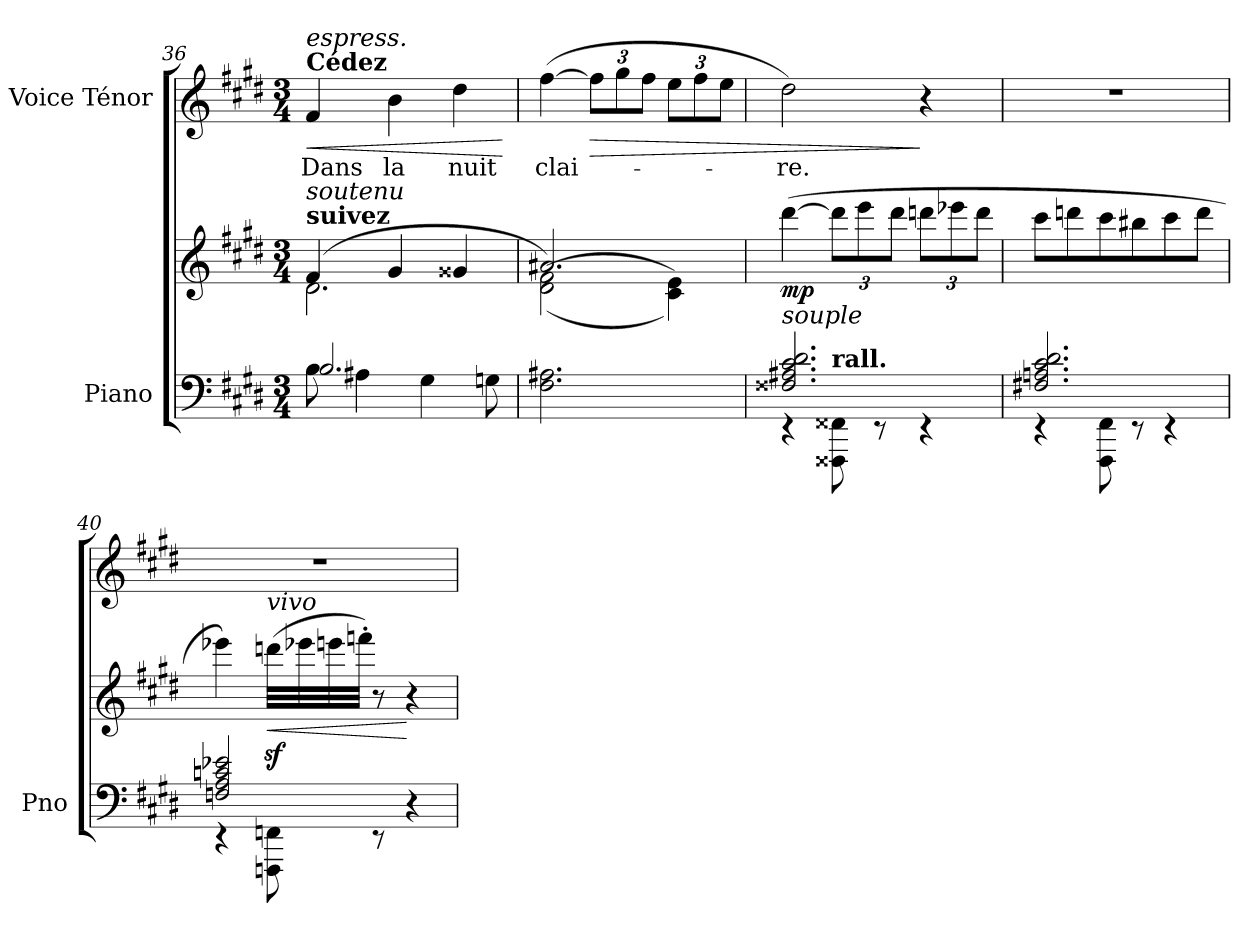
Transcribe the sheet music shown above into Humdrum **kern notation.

**kern	**kern	**dynam	**kern	**text	**dynam
*part2	*part2	*part2	*part1	*part1	*part1
*staff3	*staff2	*staff2/3	*staff1	*staff1	*staff1
*I"Piano	*	*	*I"Voice Ténor	*	*
*I'Pno	*	*	*	*	*
*clefF4	*clefG2	*	*clefG2	*	*
*k[f#c#g#d#]	*k[f#c#g#d#]	*	*k[f#c#g#d#]	*	*
*M3/4	*M3/4	*	*M3/4	*	*
=36	=36	=36	=36	=36	=36
*^	*^	*	*	*	*
!	!	!	!	!	!LO:TX:a:B:t=Cédez	!	!
!	!	!	!	!	!LO:TX:i:t=espress.	!	!
!	!	!LO:TX:a:B:t=suivez	!	!	!	!	!
!	!	!LO:TX:i:t=soutenu	!	!	!	!	!
!	!	!	!	!	!	!	!LO:HP:b
8B\	2.B/	(>4f#/	2.d#\	.	4f#/	Dans	<
4A#X\	.	.	.	.	.	.	.
.	.	4g#/	.	.	4b\	la	.
4G#\	.	.	.	.	.	.	.
.	.	4g##X/	.	.	4dd#\	nuit	.
8Gn\	.	.	.	.	.	.	.
*v	*v	*	*	*	*	*	*
*	*v	*v	*	*	*	*
.	.	.	.	.	[
=37	=37	=37	=37	=37	=37
*	*^	*	*	*	*
2.F#\ 2.A#X\	2.a#X/	(<(<2d#\ 2f#\)	.	([4ff#\	clai-	.
*	*	*	*	*Xbrackettup	*	*
!	!	!	!	!	!	!LO:HP:b
.	.	.	.	12ff#\L]	.	>
.	.	.	.	12gg#\	.	.
.	.	.	.	12ff#\J	.	.
.	.	4c#\ 4e\))	.	12ee\L	.	.
.	.	.	.	12ff#\	.	.
.	.	.	.	12ee\J	.	.
*	*v	*v	*	*	*	*
=38	=38	=38	=38	=38	=38
*^	*	*	*	*	*
!LO:TX:i:t=souple	!	!	!	!	!	!
!	!	!	!LO:DY:b	!	!	!
2.F##X/ 2.A#X/ 2.c#/ 2.d#/	4r	([4ddd#\	mp	2dd#\)	-re.	.
*	*	*Xbrackettup	*	*	*	*
!	!LO:TX:a:B:t=rall.	!	!	!	!	!
.	8FFF##X\ 8FF##X\	12ddd#\L]	.	.	.	.
.	.	12eee\	.	.	.	.
.	8r	.	.	.	.	.
.	.	12ddd#\J	.	.	.	.
.	4r	12dddn\L	.	4r	.	]
.	.	12eee-X\	.	.	.	.
.	.	12ddd\J	.	.	.	.
=39	=39	=39	=39	=39	=39	=39
2.F#X/ 2.An/ 2.c#/ 2.d#/	4r	8ccc#\L	.	2.r	.	.
.	.	8dddn\	.	.	.	.
.	8FFF#\ 8FF#\	8ccc#\	.	.	.	.
.	8r	8bb#X\	.	.	.	.
.	4r	8ccc#\	.	.	.	.
.	.	8ddd\J	.	.	.	.
=40	=40	=40	=40	=40	=40	=40
2Fn/ 2A/ 2cn/ 2e-X/	4r	4eee-X\)	.	2.r	.	.
!	!	!LO:TX:i:t=vivo	!	!	!	!
!	!	!	!LO:HP:b	!	!	!
.	8FFFn\ 8FFn\	(32dddnz<\LLL	<	.	.	.
.	.	32eee-X\	.	.	.	.
.	.	32eeen\	.	.	.	.
.	.	32fffn'\JJJ)	.	.	.	.
.	8r	8r	.	.	.	.
4ryy	4r	4r	[	.	.	.
*v	*v	*	*	*	*	*
=	=	=	=	=	=
*-	*-	*-	*-	*-	*-
